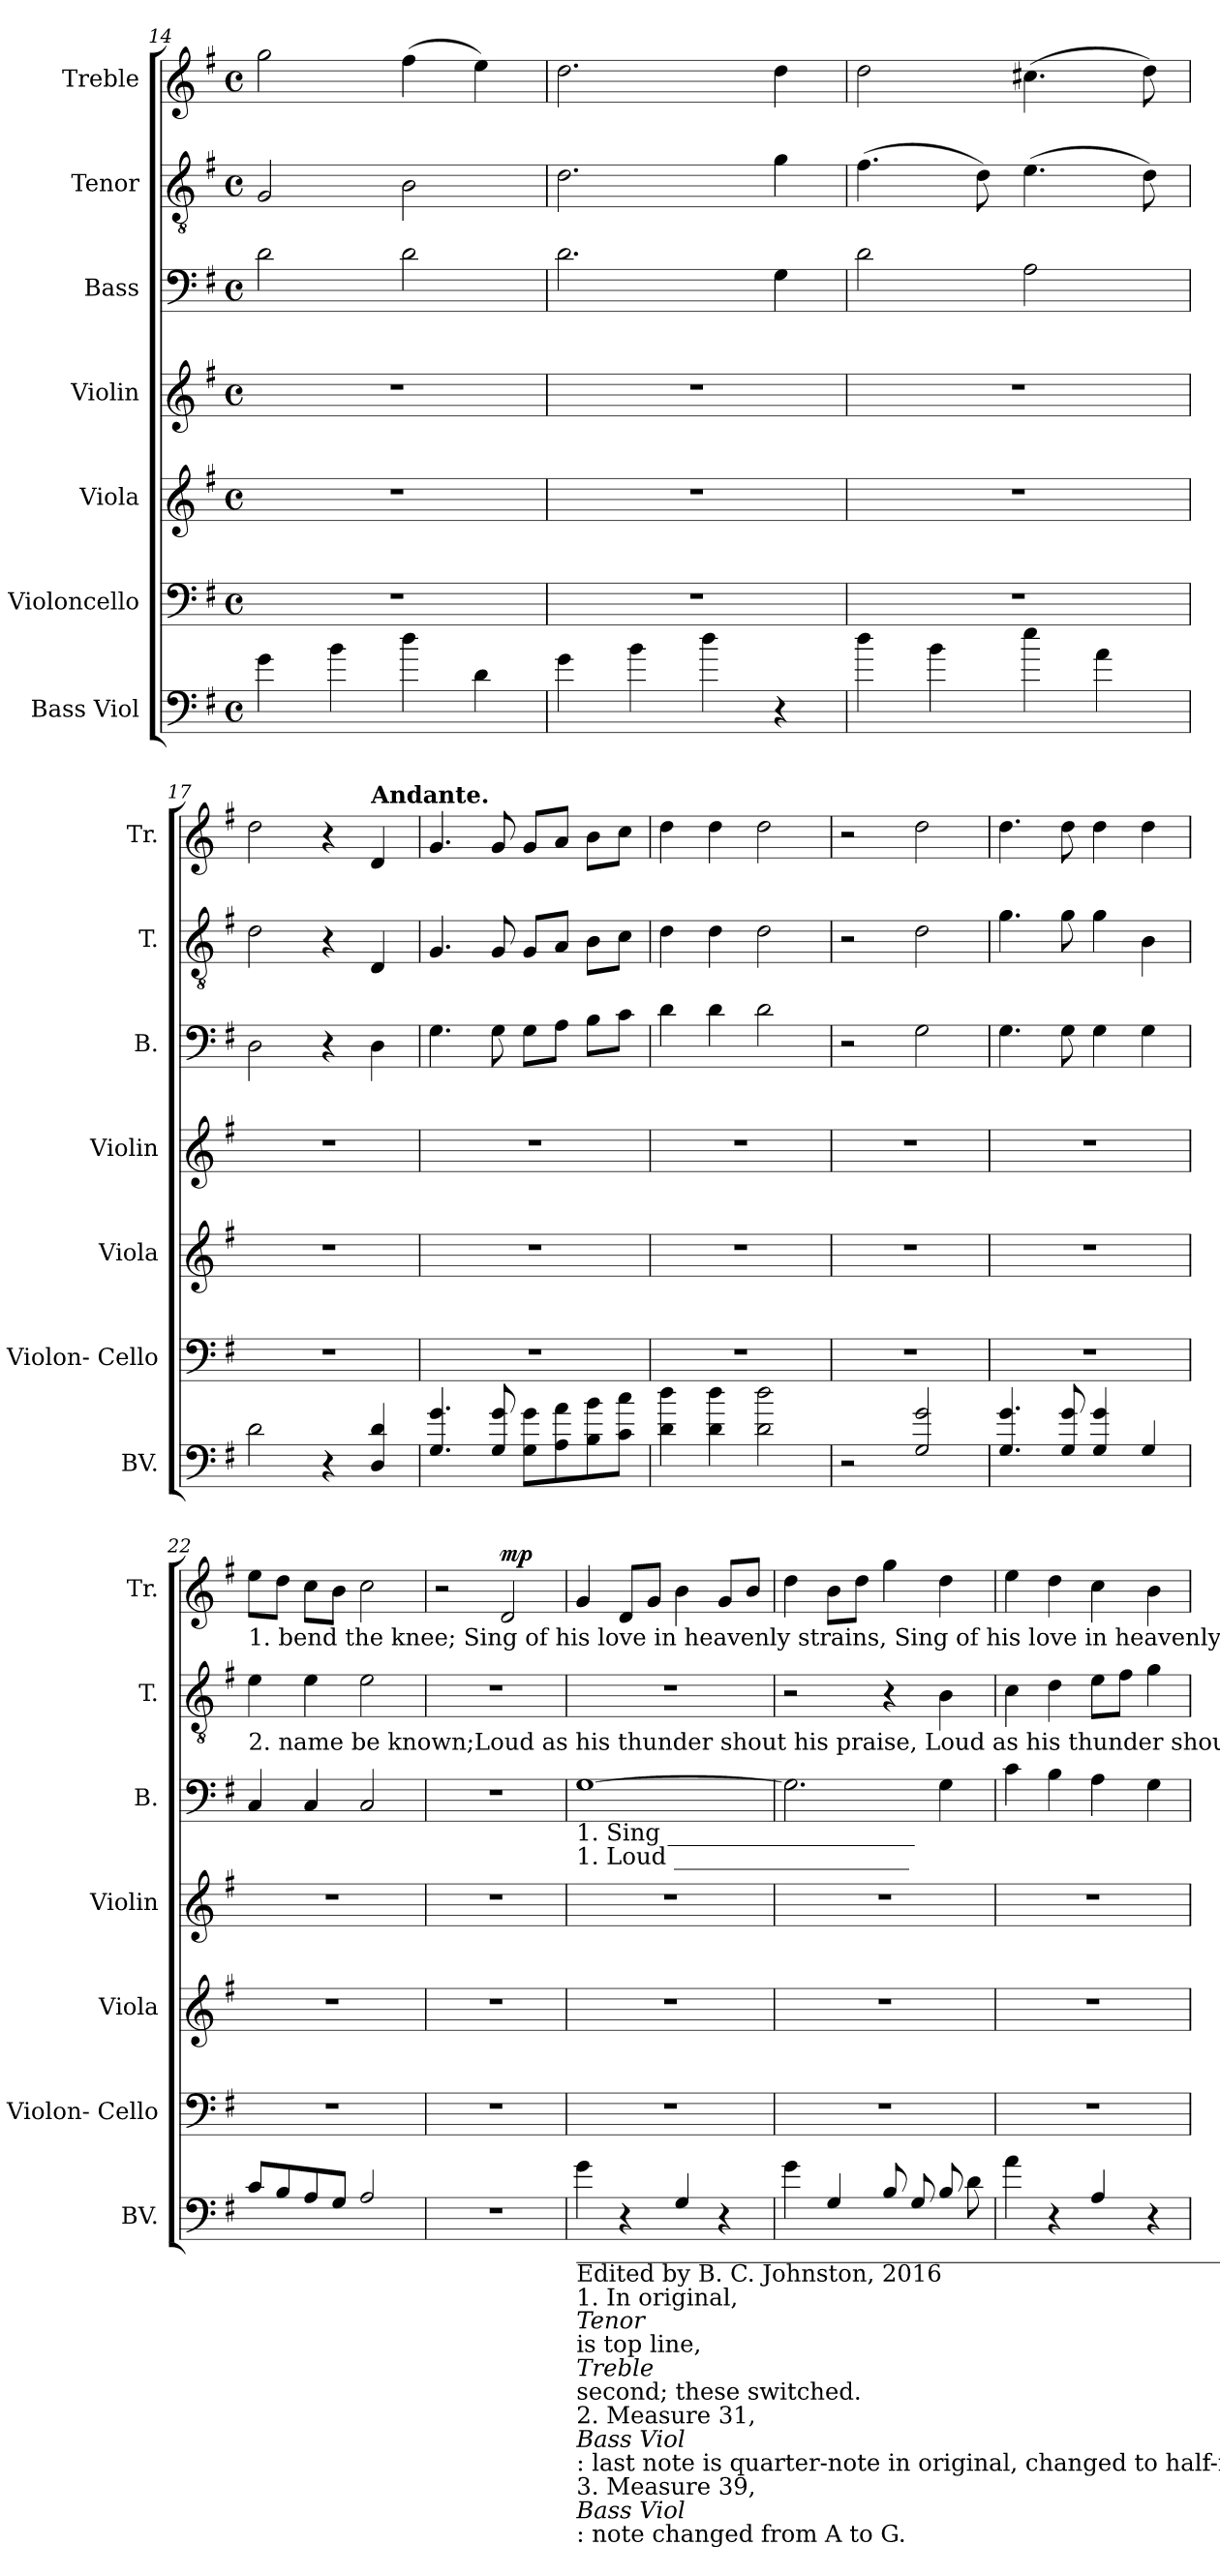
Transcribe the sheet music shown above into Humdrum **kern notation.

**kern	**kern	**kern	**kern	**kern	**kern	**kern	**dynam
*part7	*part6	*part5	*part4	*part3	*part2	*part1	*part1
*staff7	*staff6	*staff5	*staff4	*staff3	*staff2	*staff1	*staff1
*I"Bass Viol	*I"Violoncello	*I"Viola	*I"Violin	*I"Bass	*I"Tenor	*I"Treble	*
*I'BV.	*I'Violon- Cello	*I'Viola	*I'Violin	*I'B.	*I'T.	*I'Tr.	*
*clefF4	*clefF4	*clefG2	*clefG2	*clefF4	*clefGv2	*clefG2	*
*ITrd7c12	*	*	*	*	*	*	*
*k[f#]	*k[f#]	*k[f#]	*k[f#]	*k[f#]	*k[f#]	*k[f#]	*
*M4/4	*M4/4	*M4/4	*M4/4	*M4/4	*M4/4	*M4/4	*
*met(c)	*met(c)	*met(c)	*met(c)	*met(c)	*met(c)	*met(c)	*
=14	=14	=14	=14	=14	=14	=14	=14
4G\	1r	1r	1r	2d\	2G/	2gg\	.
4B\	.	.	.	.	.	.	.
4d\	.	.	.	2d\	2B\	(4ff#\	.
4D\	.	.	.	.	.	4ee\)	.
=15	=15	=15	=15	=15	=15	=15	=15
4G\	1r	1r	1r	2.d\	2.d\	2.dd\	.
4B\	.	.	.	.	.	.	.
4d\	.	.	.	.	.	.	.
4r	.	.	.	4G\	4g\	4dd\	.
=16	=16	=16	=16	=16	=16	=16	=16
4d\	1r	1r	1r	2d\	(4.f#\	2dd\	.
4B\	.	.	.	.	.	.	.
.	.	.	.	.	8d\)	.	.
4e\	.	.	.	2A\	(4.e\	(4.cc#X\	.
4A\	.	.	.	.	.	.	.
.	.	.	.	.	8d\)	8dd\)	.
=17	=17	=17	=17	=17	=17	=17	=17
2D\	1r	1r	1r	2D\	2d\	2dd\	.
4r	.	.	.	4r	4r	4r	.
!	!	!	!	!	!	!LO:TX:a:B:t=Andante.	!
4DD/ 4D/	.	.	.	4D\	4D/	4d/	.
=18	=18	=18	=18	=18	=18	=18	=18
4.GG/ 4.G/	1r	1r	1r	4.G\	4.G/	4.g/	.
8GG/ 8G/	.	.	.	8G\	8G/	8g/	.
8GG\ 8G\L	.	.	.	8G\L	8G/L	8g/L	.
8AA\ 8A\	.	.	.	8A\J	8A/J	8a/J	.
8BB\ 8B\	.	.	.	8B\L	8B\L	8b\L	.
8C\ 8c\J	.	.	.	8c\J	8c\J	8cc\J	.
=19	=19	=19	=19	=19	=19	=19	=19
4D\ 4d\	1r	1r	1r	4d\	4d\	4dd\	.
4D\ 4d\	.	.	.	4d\	4d\	4dd\	.
2D\ 2d\	.	.	.	2d\	2d\	2dd\	.
=20	=20	=20	=20	=20	=20	=20	=20
2r	1r	1r	1r	2r	2r	2r	.
2GG/ 2G/	.	.	.	2G\	2d\	2dd\	.
=21	=21	=21	=21	=21	=21	=21	=21
4.GG/ 4.G/	1r	1r	1r	4.G\	4.g\	4.dd\	.
8GG/ 8G/	.	.	.	8G\	8g\	8dd\	.
4GG/ 4G/	.	.	.	4G\	4g\	4dd\	.
4GG/	.	.	.	4G\	4B\	4dd\	.
!!LO:LB:g=z
=22	=22	=22	=22	=22	=22	=22	=22
!	!	!	!	!	!	!LO:TX:b:t=1. bend the knee;  Sing of his love in heavenly strains, Sing of  his love in heavenly                    strains,     And speak          how	!
!	!	!	!	!	!LO:TX:b:t=2. name be known;Loud as his thunder shout his praise, Loud as his thunder shout   his      praise,         And sound        it	!	!
8C/L	1r	1r	1r	4C/	4e\	8ee\L	.
8BB/	.	.	.	.	.	8dd\J	.
8AA/	.	.	.	4C/	4e\	8cc\L	.
8GG/J	.	.	.	.	.	8b\J	.
2AA/	.	.	.	2C/	2e\	2cc\	.
=23	=23	=23	=23	=23	=23	=23	=23
1r	1r	1r	1r	1r	1r	2r	.
!	!	!	!	!	!	!	!LO:DY:a
.	.	.	.	.	.	2d/	mp
=24	=24	=24	=24	=24	=24	=24	=24
!	!	!	!	!LO:TX:b:t=1. Sing _____________________	!	!	!
!	!	!	!	!LO:TX:b:t=1. Loud ____________________	!	!	!
!LO:TX:b:t=_______________________________________________________	!	!	!	!	!	!	!
!LO:TX:b:t=Edited by B. C. Johnston, 2016	!	!	!	!	!	!	!
!LO:TX:b:t=1. In original,	!	!	!	!	!	!	!
!LO:TX:b:i:t=Tenor	!	!	!	!	!	!	!
!LO:TX:b:t=is top line,	!	!	!	!	!	!	!
!LO:TX:b:i:t=Treble	!	!	!	!	!	!	!
!LO:TX:b:t=second; these switched.	!	!	!	!	!	!	!
!LO:TX:b:t=2. Measure 31,	!	!	!	!	!	!	!
!LO:TX:b:i:t=Bass Viol	!	!	!	!	!	!	!
!LO:TX:b:t=&colon; last note is quarter-note in original, changed to half-note.	!	!	!	!	!	!	!
!LO:TX:b:t=3. Measure 39,	!	!	!	!	!	!	!
!LO:TX:b:i:t=Bass Viol	!	!	!	!	!	!	!
!LO:TX:b:t=&colon; note changed from A to G.	!	!	!	!	!	!	!
4G\	1r	1r	1r	[1G	1r	4g/	.
4r	.	.	.	.	.	8d/L	.
.	.	.	.	.	.	8g/J	.
4GG/	.	.	.	.	.	4b\	.
4r	.	.	.	.	.	8g/L	.
.	.	.	.	.	.	8b/J	.
=25	=25	=25	=25	=25	=25	=25	=25
4G\	1r	1r	1r	2.G\]	2r	4dd\	.
4GG/	.	.	.	.	.	8b\L	.
.	.	.	.	.	.	8dd\J	.
8BB/	.	.	.	.	4r	4gg\	.
8GG/	.	.	.	.	.	.	.
8BB/	.	.	.	4G\	4B\	4dd\	.
8D\	.	.	.	.	.	.	.
=26	=26	=26	=26	=26	=26	=26	=26
4A\	1r	1r	1r	4c\	4c\	4ee\	.
4r	.	.	.	4B\	4d\	4dd\	.
4AA/	.	.	.	4A\	8e\L	4cc\	.
.	.	.	.	.	8f#\J	.	.
4r	.	.	.	4G\	4g\	4b\	.
=	=	=	=	=	=	=	=
*-	*-	*-	*-	*-	*-	*-	*-
